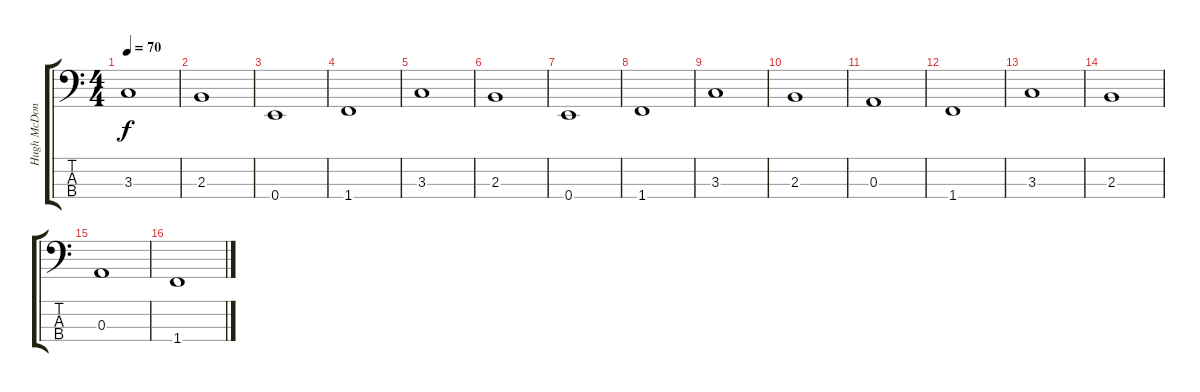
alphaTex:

\track ("Hugh McDonald" "Hugh McDon") {instrument electricbassfinger}
\staff {score tabs}
\tuning (G2 D2 A1 E1) {hide}
\ts (4 4)
\tempo 70
\clef f4
\ks c
3.3.1{dy f} |
2.3.1 |
0.4.1 |
1.4.1 |
3.3.1 |
2.3.1 |
0.4.1 |
1.4.1 |
3.3.1 |
2.3.1 |
0.3.1 |
1.4.1 |
3.3.1 |
2.3.1 |
0.3.1 |
1.4.1
